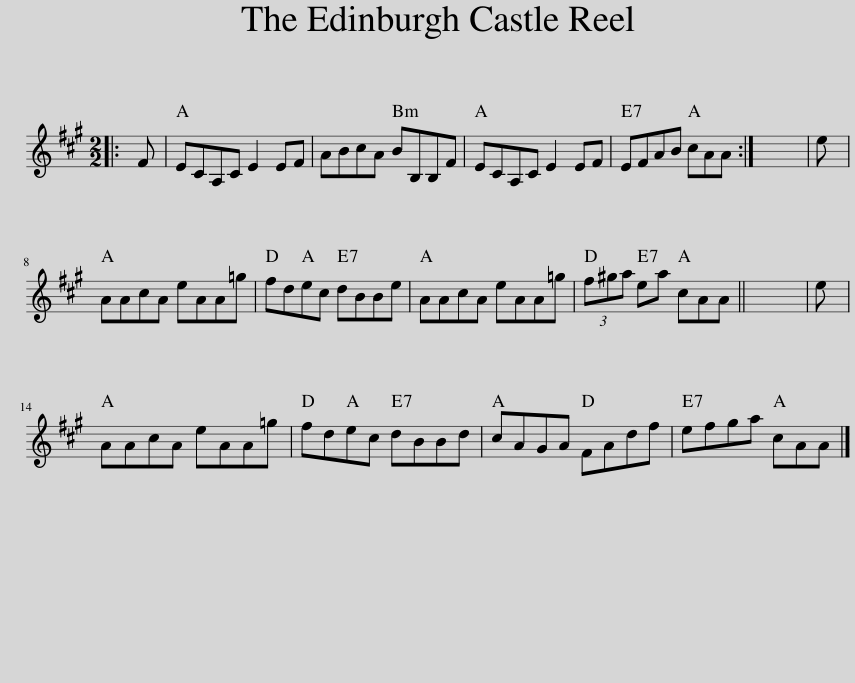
X:1
L:1/8
M:2/2
I:linebreak $
K:A
V:1 treble
V:1
|: F | ECA,C E2 EF | ABcA BB,B,F | ECA,C E2 EF | EFAB cAA :| %5
 x8 | e |$ AAcA eAA=g | fdec dBBe | AAcA eAA=g | %10
 (3f^ga ea cAA || x8 | e |$ AAcA eAA=g | fdec dBBd | %15
 cAGA FAdf | efga cAA |] %17
